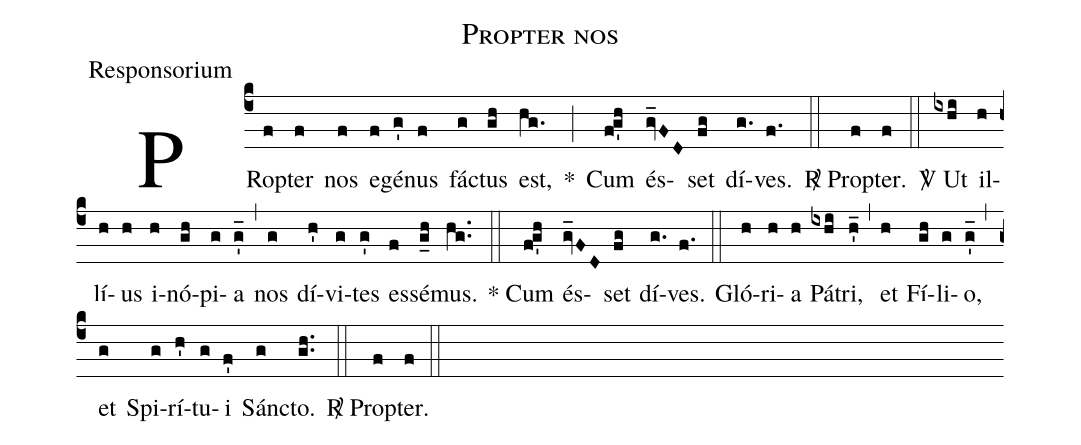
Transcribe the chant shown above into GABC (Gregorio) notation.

name:Propter nos;
office-part:Responsorium;
%%
(c4) PRop(f)ter(f) nos(f) e(f)gé(g')nus(f) fá(g)ctus(gh) est,(hg.) *(;)
Cum(f!g'h) és(gv_FD)set(fg) dí(g.)ves.(f.) (::)
<sp>R/</sp>~Prop(f)ter.(f) (::)
<sp>V/</sp>~Ut(ixhi) il(h)lí(h)us(h) i(h)nó(gh)pi(g)a(g'_) (,) nos(g) dí(h')vi(g)tes(g') es(f)sé(g_h)mus.(hg..) (::)
*~Cum(f!g'h) és(gv_FD)set(fg) dí(g.)ves.(f.) (::)
Gló(h)ri(h)a(h) Pá(ixhi)tri,(h'_) (,) et(h) Fí(gh)li(g)o,(g'_) (,) et(g) Spi(g)rí(h')tu(g)i(f') Sán(g)cto.(gh..) (::)
<sp>R/</sp>~Prop(f)ter.(f) (::)
